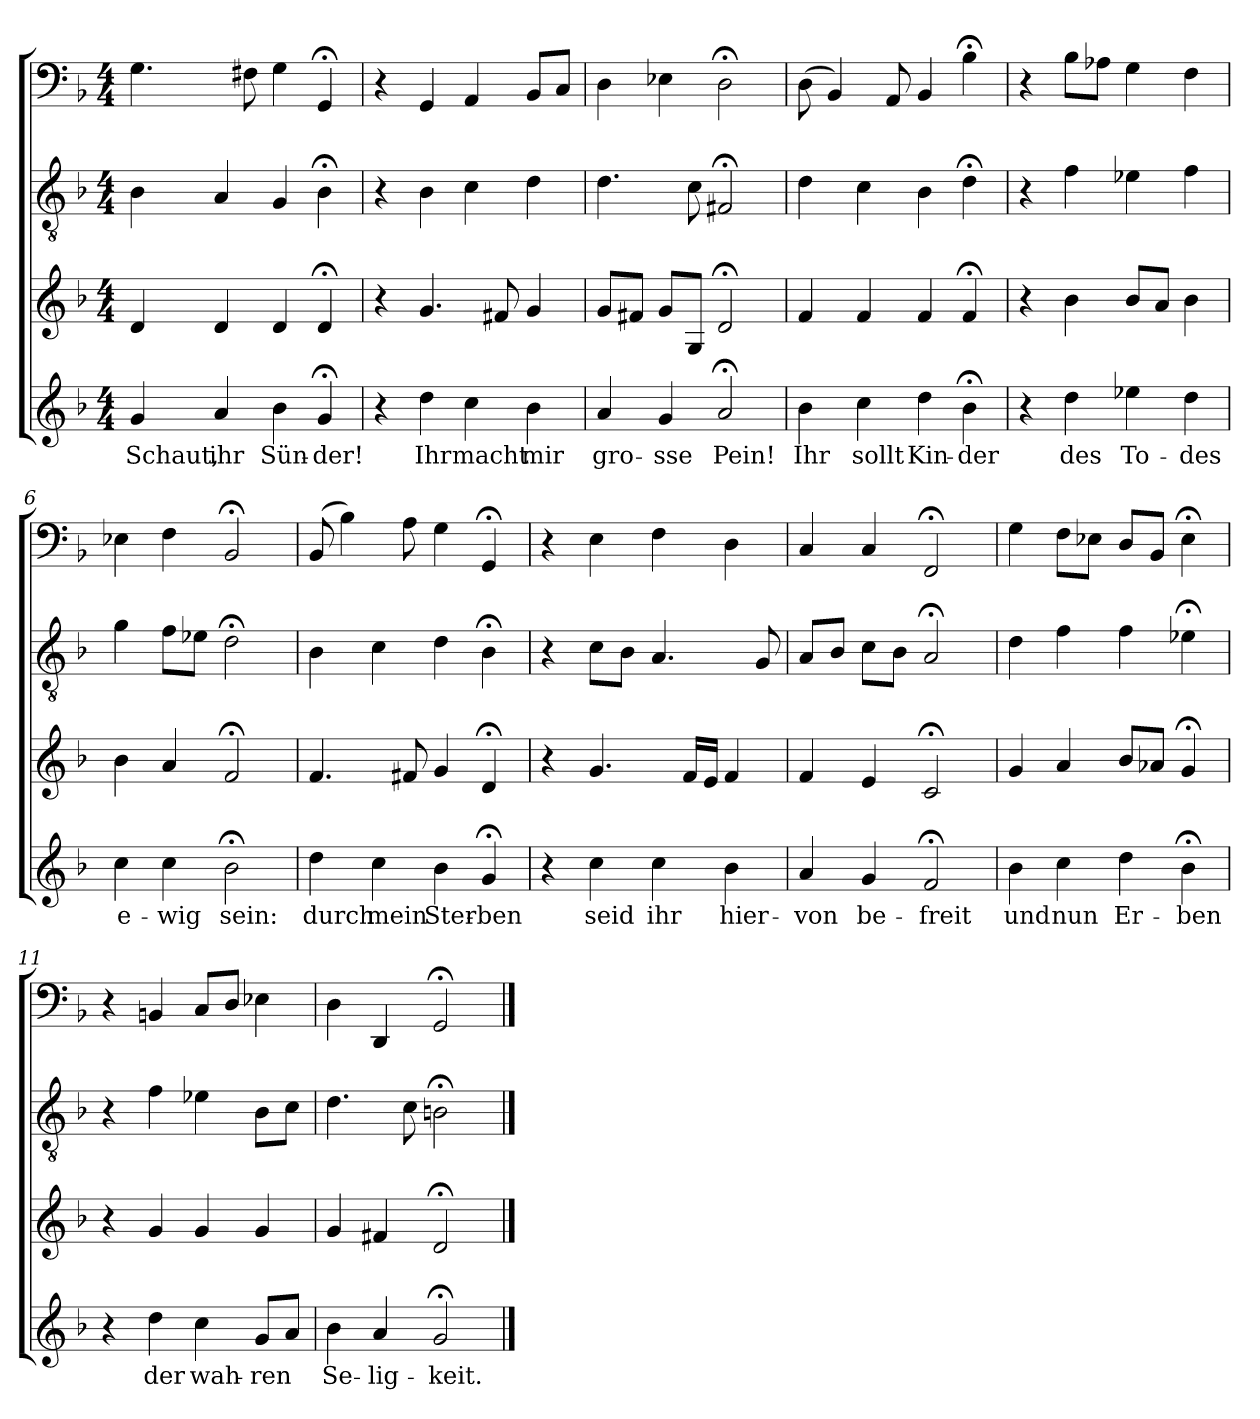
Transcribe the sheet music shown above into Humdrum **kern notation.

**kern	**text	**kern	**kern	**kern
*part4	*part4	*part3	*part2	*part1
*staff4	*staff4	*staff3	*staff2	*staff1
*clefG2	*	*clefG2	*clefGv2	*clefF4
*k[b-]	*	*k[b-]	*k[b-]	*k[b-]
*d:	*	*d:	*d:	*d:
*M4/4	*	*M4/4	*M4/4	*M4/4
=1	=1	=1	=1	=1
4g/	Schaut,	4d/	4B-\	4.G\
4a/	ihr	4d/	4A/	.
.	.	.	.	8F#X\
4b-\	Sün-	4d/	4G/	4G\
4g;</	-der!	4d;</	4B-;<\	4GG;</
=2	=2	=2	=2	=2
4r	.	4r	4r	4r
4dd\	Ihr	4.g/	4B-\	4GG/
4cc\	macht	.	4c\	4AA/
.	.	8f#X/	.	.
4b-\	mir	4g/	4d\	8BB-/L
.	.	.	.	8C/J
=3	=3	=3	=3	=3
4a/	gro-	8g/L	4.d\	4D\
.	.	8f#X/J	.	.
4g/	-sse	8g/L	.	4E-X\
.	.	8G/J	8c\	.
2a;</	Pein!	2d;</	2F#X;</	2D;<\
=4	=4	=4	=4	=4
4b-\	Ihr	4f/	4d\	(8D\
.	.	.	.	4BB-/)
4cc\	sollt	4f/	4c\	.
.	.	.	.	8AA/
4dd\	Kin-	4f/	4B-\	4BB-/
4b-;<\	-der	4f;</	4d;<\	4B-;<\
=5	=5	=5	=5	=5
4r	.	4r	4r	4r
4dd\	des	4b-\	4f\	8B-\L
.	.	.	.	8A-X\J
4ee-X\	To-	8b-/L	4e-X\	4G\
.	.	8a/J	.	.
4dd\	-des	4b-\	4f\	4F\
=6	=6	=6	=6	=6
4cc\	e-	4b-\	4g\	4E-X\
4cc\	-wig	4a/	8f\L	4F\
.	.	.	8e-X\J	.
2b-;<\	sein:	2f;</	2d;<\	2BB-;</
=7	=7	=7	=7	=7
4dd\	durch	4.f/	4B-\	(8BB-/
.	.	.	.	4B-\)
4cc\	mein	.	4c\	.
.	.	8f#X/	.	8A\
4b-\	Ster-	4g/	4d\	4G\
4g;</	-ben	4d;</	4B-;<\	4GG;</
=8	=8	=8	=8	=8
4r	.	4r	4r	4r
4cc\	seid	4.g/	8c\L	4E\
.	.	.	8B-\J	.
4cc\	ihr	.	4.A/	4F\
.	.	16f/LL	.	.
.	.	16e/JJ	.	.
4b-\	hier-	4f/	.	4D\
.	.	.	8G/	.
=9	=9	=9	=9	=9
4a/	-von	4f/	8A/L	4C/
.	.	.	8B-/J	.
4g/	be-	4e/	8c\L	4C/
.	.	.	8B-\J	.
2f;</	-freit	2c;</	2A;</	2FF;</
=10	=10	=10	=10	=10
4b-\	und	4g/	4d\	4G\
4cc\	nun	4a/	4f\	8F\L
.	.	.	.	8E-X\J
4dd\	Er-	8b-/L	4f\	8D/L
.	.	8a-X/J	.	8BB-/J
4b-;<\	-ben	4g;</	4e-X;<\	4E-;<\
=11	=11	=11	=11	=11
4r	.	4r	4r	4r
4dd\	der	4g/	4f\	4BBn/
4cc\	wah-	4g/	4e-X\	8C/L
.	.	.	.	8D/J
8g/L	-ren	4g/	8B-\L	4E-X\
8a/J	.	.	8c\J	.
=12	=12	=12	=12	=12
4b-\	Se-	4g/	4.d\	4D\
4a/	-lig-	4f#X/	.	4DD/
.	.	.	8c\	.
2g;</	-keit.	2d;</	2Bn;<\	2GG;</
==	==	==	==	==
*-	*-	*-	*-	*-
